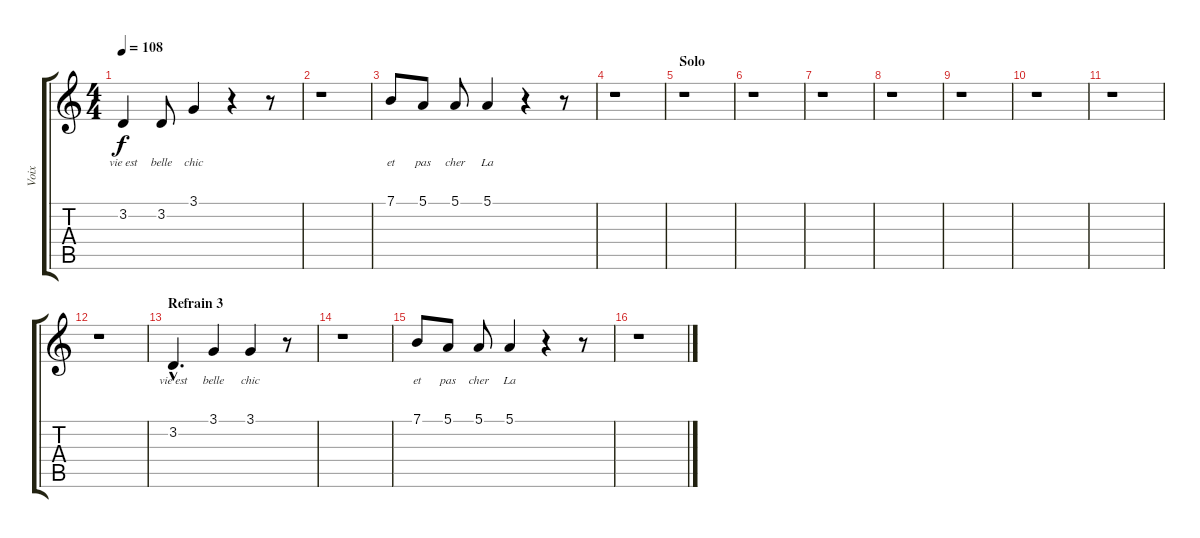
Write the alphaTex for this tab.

\track ("Voix" "Voix") {instrument clarinet}
\staff {score tabs}
\tuning (E4 B3 G3 D3 A2 E2) {hide}
\ts (4 4)
\tempo 108
\clef g2
\ks c
3.2.4{lyrics (0 "vie est") lyrics (1 "") lyrics (2 "") lyrics (3 "") lyrics (4 "") dy f} 3.2.8{lyrics (0 "belle") lyrics (1 "") lyrics (2 "") lyrics (3 "") lyrics (4 "")} 3.1.4{lyrics (0 "chic") lyrics (1 "") lyrics (2 "") lyrics (3 "") lyrics (4 "")} r.4 r.8 |
r.1 |
7.1.8{lyrics (0 "et") lyrics (1 "") lyrics (2 "") lyrics (3 "") lyrics (4 "")} 5.1.8{lyrics (0 "pas") lyrics (1 "") lyrics (2 "") lyrics (3 "") lyrics (4 "")} 5.1.8{lyrics (0 "cher") lyrics (1 "") lyrics (2 "") lyrics (3 "") lyrics (4 "")} 5.1.4{lyrics (0 "La") lyrics (1 "") lyrics (2 "") lyrics (3 "") lyrics (4 "")} r.4 r.8 |
r.1 |
\section ("" "Solo")
r.1 |
r.1 |
r.1 |
r.1 |
r.1 |
r.1 |
r.1 |
r.1 |
\section ("" "Refrain 3")
3.2{hac}.4{d lyrics (0 "vie est") lyrics (1 "") lyrics (2 "") lyrics (3 "") lyrics (4 "")} 3.1.4{lyrics (0 "belle") lyrics (1 "") lyrics (2 "") lyrics (3 "") lyrics (4 "")} 3.1.4{lyrics (0 "chic") lyrics (1 "") lyrics (2 "") lyrics (3 "") lyrics (4 "")} r.8 |
r.1 |
7.1.8{lyrics (0 "et") lyrics (1 "") lyrics (2 "") lyrics (3 "") lyrics (4 "")} 5.1.8{lyrics (0 "pas") lyrics (1 "") lyrics (2 "") lyrics (3 "") lyrics (4 "")} 5.1.8{lyrics (0 "cher") lyrics (1 "") lyrics (2 "") lyrics (3 "") lyrics (4 "")} 5.1.4{lyrics (0 "La") lyrics (1 "") lyrics (2 "") lyrics (3 "") lyrics (4 "")} r.4 r.8 |
r.1
